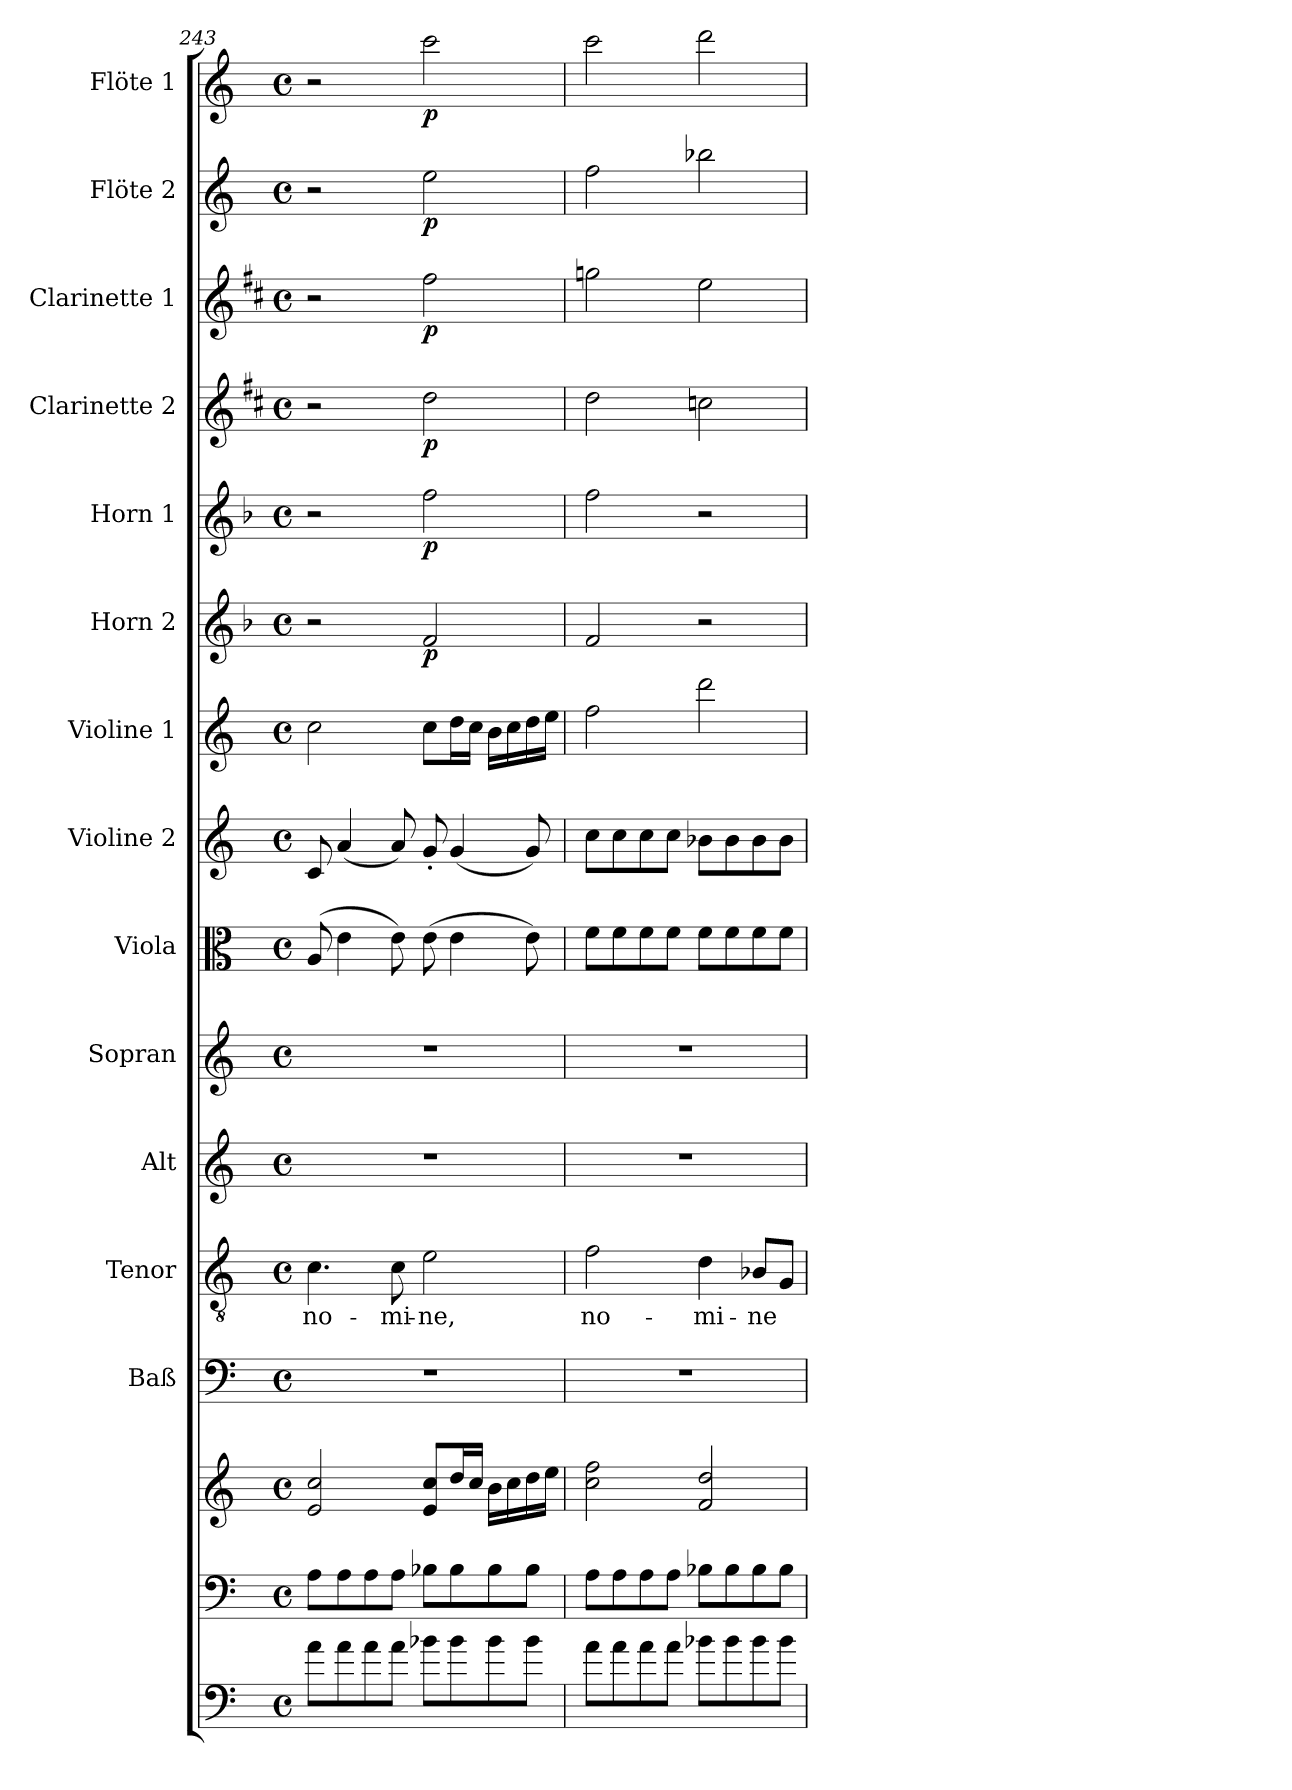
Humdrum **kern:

**kern	**kern	**kern	**kern	**kern	**text	**kern	**kern	**kern	**kern	**kern	**kern	**dynam	**kern	**dynam	**kern	**dynam	**kern	**dynam	**kern	**dynam	**kern	**dynam
*part15	*part14	*part14	*part13	*part12	*part12	*part11	*part10	*part9	*part8	*part7	*part6	*part6	*part5	*part5	*part4	*part4	*part3	*part3	*part2	*part2	*part1	*part1
*staff16	*staff15	*staff14	*staff13	*staff12	*staff12	*staff11	*staff10	*staff9	*staff8	*staff7	*staff6	*staff6	*staff5	*staff5	*staff4	*staff4	*staff3	*staff3	*staff2	*staff2	*staff1	*staff1
*	*	*	*I"Baß	*I"Tenor	*	*I"Alt	*I"Sopran	*I"Viola	*I"Violine 2	*I"Violine 1	*I"Horn 2	*	*I"Horn 1	*	*I"Clarinette 2	*	*I"Clarinette 1	*	*I"Flöte 2	*	*I"Flöte 1	*
*	*	*	*I'Baß	*I'Ten	*	*I'Alt	*I'Sop	*I'Vla.	*I'Vln. 2	*I'Vln. 1	*I'Hrn. 2	*	*I'Hrn. 1	*	*I'Cl. 2	*	*I'Cl. 1	*	*I'Fl. 2	*	*I'Fl. 1	*
*clefF4	*clefF4	*clefG2	*clefF4	*clefGv2	*	*clefG2	*clefG2	*clefC3	*clefG2	*clefG2	*clefG2	*	*clefG2	*	*clefG2	*	*clefG2	*	*clefG2	*	*clefG2	*
*ITrd7c12	*	*	*	*	*	*	*	*	*	*	*ITrd3c5	*	*ITrd3c5	*	*ITrd1c2	*	*ITrd1c2	*	*	*	*	*
*k[]	*k[]	*k[]	*k[]	*k[]	*	*k[]	*k[]	*k[]	*k[]	*k[]	*k[]	*	*k[]	*	*k[]	*	*k[]	*	*k[]	*	*k[]	*
*C:	*C:	*C:	*C:	*C:	*	*C:	*C:	*C:	*C:	*C:	*C:	*	*C:	*	*C:	*	*C:	*	*C:	*	*C:	*
*M4/4	*M4/4	*M4/4	*M4/4	*M4/4	*	*M4/4	*M4/4	*M4/4	*M4/4	*M4/4	*M4/4	*	*M4/4	*	*M4/4	*	*M4/4	*	*M4/4	*	*M4/4	*
*met(c)	*met(c)	*met(c)	*met(c)	*met(c)	*	*met(c)	*met(c)	*met(c)	*met(c)	*met(c)	*met(c)	*	*met(c)	*	*met(c)	*	*met(c)	*	*met(c)	*	*met(c)	*
=243	=243	=243	=243	=243	=243	=243	=243	=243	=243	=243	=243	=243	=243	=243	=243	=243	=243	=243	=243	=243	=243	=243
!	!	!	!	!	!LO:LY:b	!	!	!	!	!	!	!	!	!	!	!	!	!	!	!	!	!
8A\L	8A\L	2e/ 2cc/	1r	4.c\	no-	1r	1r	(>8A/	8c/	2cc\	2r	.	2r	.	2r	.	2r	.	2r	.	2r	.
8A\	8A\	.	.	.	.	.	.	4e\	(<4a/	.	.	.	.	.	.	.	.	.	.	.	.	.
8A\	8A\	.	.	.	.	.	.	.	.	.	.	.	.	.	.	.	.	.	.	.	.	.
!	!	!	!	!	!LO:LY:b	!	!	!	!	!	!	!	!	!	!	!	!	!	!	!	!	!
8A\J	8A\J	.	.	8c\	-mi-	.	.	8e\)	8a/)	.	.	.	.	.	.	.	.	.	.	.	.	.
!	!	!	!	!	!LO:LY:b	!	!	!	!	!	!	!LO:DY:b	!	!LO:DY:b	!	!LO:DY:b	!	!LO:DY:b	!	!LO:DY:b	!	!LO:DY:b
8B-X\L	8B-X\L	8e/ 8cc/L	.	2e\	-ne,	.	.	(>8e\	8g'</	8cc\L	2c/	p	2cc\	p	2cc\	p	2ee\	p	2ee\	p	2ccc\	p
8B-\	8B-\	16dd/L	.	.	.	.	.	4e\	(<4g/	16dd\L	.	.	.	.	.	.	.	.	.	.	.	.
.	.	16cc/JJ	.	.	.	.	.	.	.	16cc\JJ	.	.	.	.	.	.	.	.	.	.	.	.
8B-\	8B-\	16b\LL	.	.	.	.	.	.	.	16b\LL	.	.	.	.	.	.	.	.	.	.	.	.
.	.	16cc\	.	.	.	.	.	.	.	16cc\	.	.	.	.	.	.	.	.	.	.	.	.
8B-\J	8B-\J	16dd\	.	.	.	.	.	8e\)	8g/)	16dd\	.	.	.	.	.	.	.	.	.	.	.	.
.	.	16ee\JJ	.	.	.	.	.	.	.	16ee\JJ	.	.	.	.	.	.	.	.	.	.	.	.
=244	=244	=244	=244	=244	=244	=244	=244	=244	=244	=244	=244	=244	=244	=244	=244	=244	=244	=244	=244	=244	=244	=244
!	!	!	!	!	!LO:LY:b	!	!	!	!	!	!	!	!	!	!	!	!	!	!	!	!	!
8A\L	8A\L	2cc\ 2ff\	1r	2f\	no-	1r	1r	8f\L	8cc\L	2ff\	2c/	.	2cc\	.	2cc\	.	2ffn\	.	2ff\	.	2ccc\	.
8A\	8A\	.	.	.	.	.	.	8f\	8cc\	.	.	.	.	.	.	.	.	.	.	.	.	.
8A\	8A\	.	.	.	.	.	.	8f\	8cc\	.	.	.	.	.	.	.	.	.	.	.	.	.
8A\J	8A\J	.	.	.	.	.	.	8f\J	8cc\J	.	.	.	.	.	.	.	.	.	.	.	.	.
!	!	!	!	!	!LO:LY:b	!	!	!	!	!	!	!	!	!	!	!	!	!	!	!	!	!
8B-X\L	8B-X\L	2f/ 2dd/	.	4d\	-mi-	.	.	8f\L	8b-X\L	2ddd\	2r	.	2r	.	2b-X\	.	2dd\	.	2bb-X\	.	2ddd\	.
8B-\	8B-\	.	.	.	.	.	.	8f\	8b-\	.	.	.	.	.	.	.	.	.	.	.	.	.
!	!	!	!	!	!LO:LY:b	!	!	!	!	!	!	!	!	!	!	!	!	!	!	!	!	!
8B-\	8B-\	.	.	8B-X/L	-ne	.	.	8f\	8b-\	.	.	.	.	.	.	.	.	.	.	.	.	.
8B-\J	8B-\J	.	.	8G/J	.	.	.	8f\J	8b-\J	.	.	.	.	.	.	.	.	.	.	.	.	.
=	=	=	=	=	=	=	=	=	=	=	=	=	=	=	=	=	=	=	=	=	=	=
*-	*-	*-	*-	*-	*-	*-	*-	*-	*-	*-	*-	*-	*-	*-	*-	*-	*-	*-	*-	*-	*-	*-
